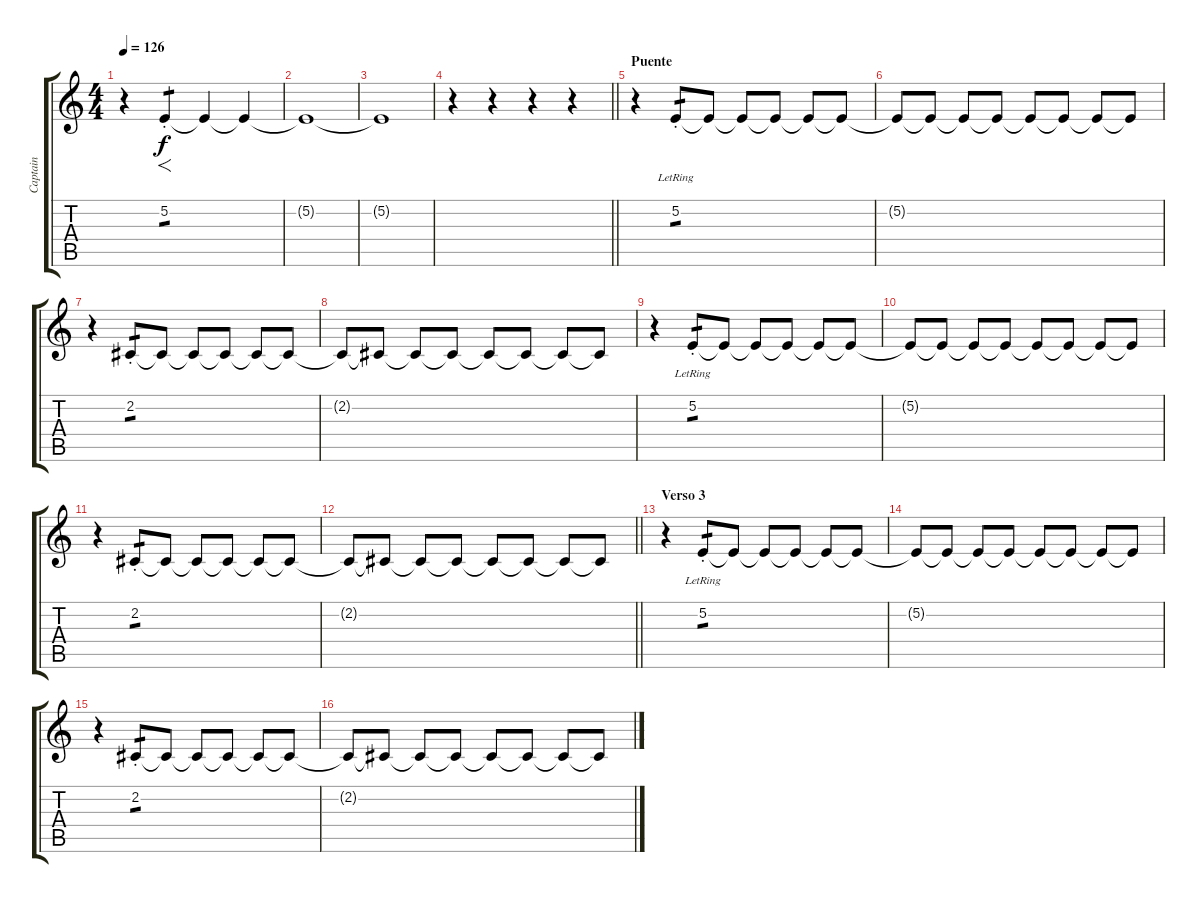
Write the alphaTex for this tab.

\track ("Captain" "Captain") {instrument ocarina}
\staff {score tabs}
\tuning (E4 B3 G3 D3 A2 E2) {hide}
\ts (4 4)
\tempo 126
\clef g2
\ks c
r.4{dy f volume 16} 5.2{st}.4{f tp 1} 5.2{t}.4 5.2{t}.4 |
5.2{t}.1 |
5.2{t}.1{volume 2} |
\barLineRight lightlight
r.4 r.4 r.4 r.4 |
\section ("" "Puente")
r.4{volume 3} 5.2{st lr}.8{tp 1 volume 12} 5.2{t}.8 5.2{t}.8 5.2{t}.8 5.2{t}.8 5.2{t}.8 |
5.2{t}.8{volume 3} 5.2{t}.8 5.2{t}.8 5.2{t}.8 5.2{t}.8 5.2{t}.8 5.2{t}.8 5.2{t}.8 |
r.4{volume 3} 2.2{st}.8{tp 1 volume 12} 2.2{t}.8 2.2{t}.8 2.2{t}.8 2.2{t}.8 2.2{t}.8 |
2.2{t}.8{volume 3} 2.2{t}.8 2.2{t}.8 2.2{t}.8 2.2{t}.8 2.2{t}.8 2.2{t}.8 2.2{t}.8 |
r.4{volume 3} 5.2{st lr}.8{tp 1 volume 12} 5.2{t}.8 5.2{t}.8 5.2{t}.8 5.2{t}.8 5.2{t}.8 |
5.2{t}.8{volume 3} 5.2{t}.8 5.2{t}.8 5.2{t}.8 5.2{t}.8 5.2{t}.8 5.2{t}.8 5.2{t}.8 |
r.4{volume 3} 2.2{st}.8{tp 1 volume 12} 2.2{t}.8 2.2{t}.8 2.2{t}.8 2.2{t}.8 2.2{t}.8 |
\barLineRight lightlight
2.2{t}.8{volume 3} 2.2{t}.8 2.2{t}.8 2.2{t}.8 2.2{t}.8 2.2{t}.8 2.2{t}.8 2.2{t}.8 |
\section ("" "Verso 3")
r.4{volume 3} 5.2{st lr}.8{tp 1 volume 12} 5.2{t}.8 5.2{t}.8 5.2{t}.8 5.2{t}.8 5.2{t}.8 |
5.2{t}.8{volume 3} 5.2{t}.8 5.2{t}.8 5.2{t}.8 5.2{t}.8 5.2{t}.8 5.2{t}.8 5.2{t}.8 |
r.4{volume 3} 2.2{st}.8{tp 1 volume 12} 2.2{t}.8 2.2{t}.8 2.2{t}.8 2.2{t}.8 2.2{t}.8 |
2.2{t}.8{volume 3} 2.2{t}.8 2.2{t}.8 2.2{t}.8 2.2{t}.8 2.2{t}.8 2.2{t}.8 2.2{t}.8
